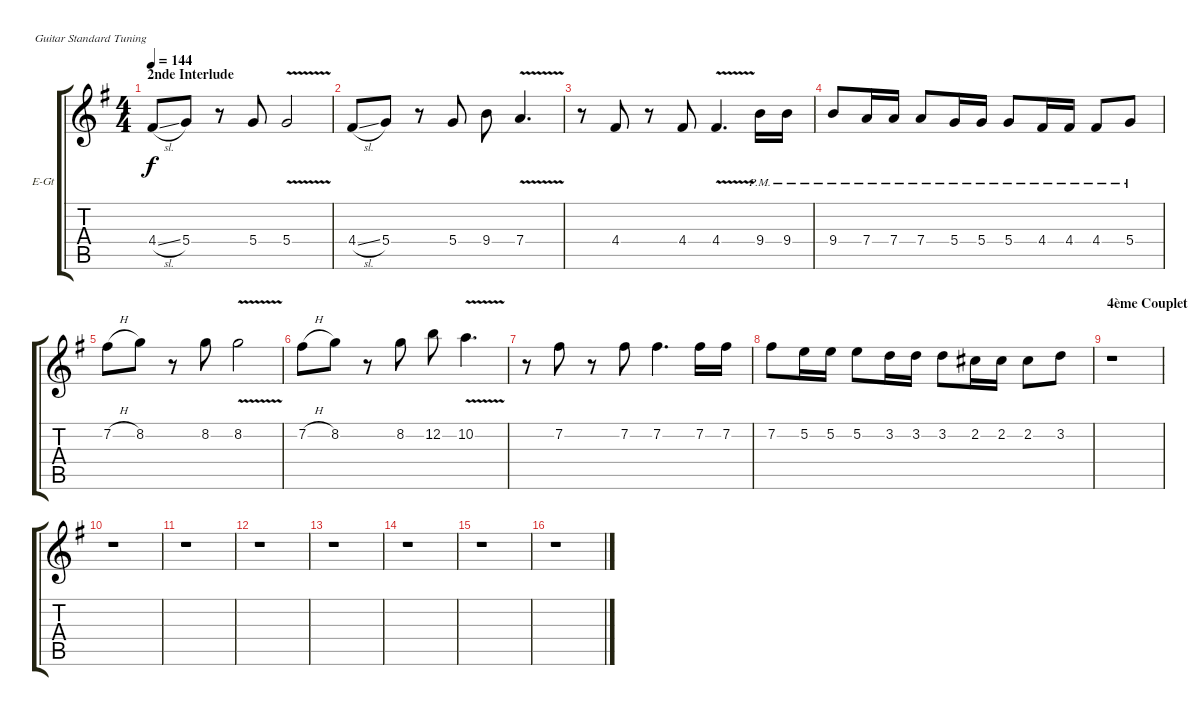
\bracketExtendMode groupsimilarinstruments
\firstSystemTrackNameOrientation horizontal
\otherSystemsTrackNameOrientation horizontal
\track ("Guitare 5 " "E-Gt") {instrument distortionguitar}
\staff {score tabs}
\tuning (E4 B3 G3 D3 A2 E2)
\ts (4 4)
\section ("" "2nde Interlude")
\tempo 144
\clef g2
\ks g
4.4{sl}.8{dy f} 5.4.8 r.8 5.4.8 5.4{v}.2 |
4.4{sl}.8 5.4.8 r.8 5.4.8 9.4.8 7.4{v}.4{d} |
r.8 4.4.8 r.8 4.4.8 4.4{v}.4{d} 9.4{pm}.16 9.4{pm}.16 |
9.4{pm}.8 7.4{pm}.16 7.4{pm}.16 7.4{pm}.8 5.4{pm}.16 5.4{pm}.16 5.4{pm}.8 4.4{pm}.16 4.4{pm}.16 4.4{pm}.8 5.4{pm}.8 |
7.2{h}.8 8.2.8 r.8 8.2.8 8.2{v}.2 |
7.2{h}.8 8.2.8 r.8 8.2.8 12.2.8 10.2{v}.4{d} |
r.8 7.2.8 r.8 7.2.8 7.2.4{d} 7.2.16 7.2.16 |
7.2.8 5.2.16 5.2.16 5.2.8 3.2.16 3.2.16 3.2.8 2.2.16 2.2.16 2.2.8 3.2.8 |
\section ("" "4ème Couplet")
r.1 |
r.1 |
r.1 |
r.1 |
r.1 |
r.1 |
r.1 |
r.1
